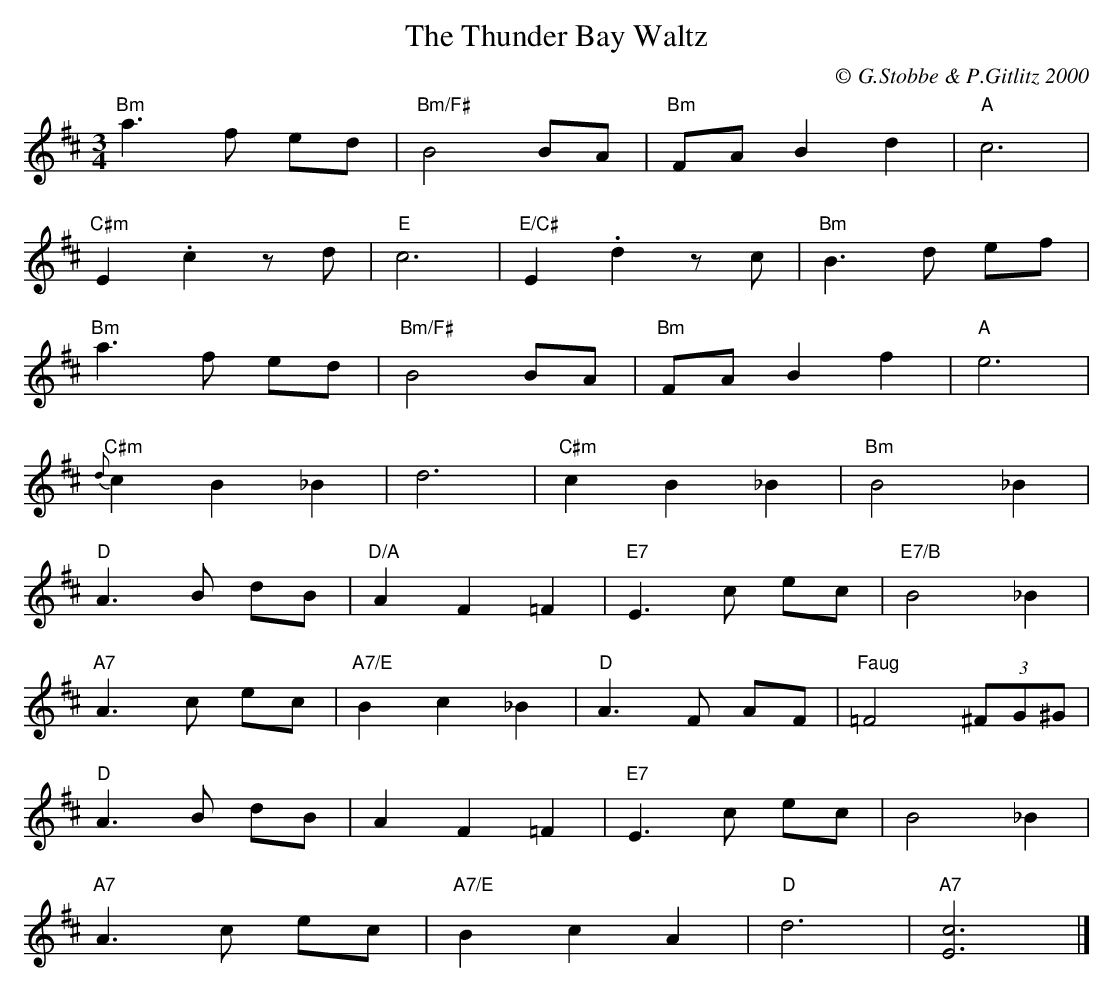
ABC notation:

X:1
T:The Thunder Bay Waltz
M:3/4
L:1/4
C:© G.Stobbe & P.Gitlitz 2000
K:Bm
"Bm"a>f e/d/|"Bm/F#"B2B/A/|"Bm"F/A/ Bd|"A"c3|!
"C#m"E.cz/d/|"E"c3|"E/C#"E .dz/c/|"Bm"B>d e/f/|!
"Bm"a>f e/d/|"Bm/F#"B2B/A/|"Bm"F/A/ Bf|"A"e3|!
"C#m"{d}cB_B|d3|"C#m"cB_B|"Bm"B2_B|!
"D"A>B d/B/|"D/A"AF=F|"E7"E>c e/c/|"E7/B"B2_B|!
"A7"A>c e/c/|"A7/E"Bc_B|"D"A>F A/F/|"Faug"=F2(3^F/G/^G/|!
"D"A>B d/B/| AF=F|"E7"E>c e/c/|B2_B|!
"A7"A>c e/c/|"A7/E"BcA|"D"d3|"A7"[E3c3]|]
